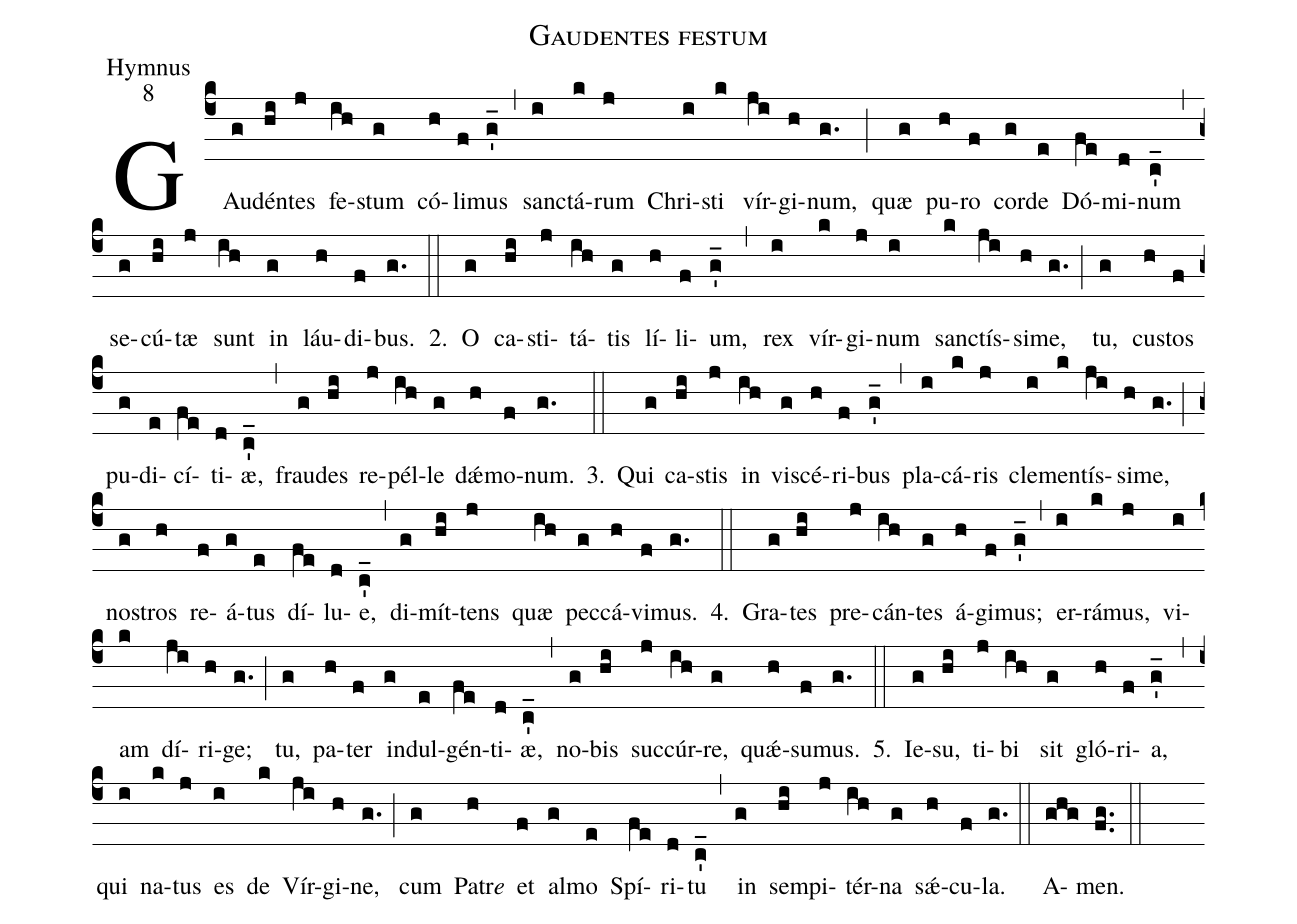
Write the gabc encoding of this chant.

name:Gaudentes festum;
office-part:Hymnus;
mode:8;
%%
(c4)GAu(g)dén(hi)tes(j) fe(ih)stum(g) có(h)li(f)mus(g_') (,)
san(i)ctá(k)rum(j) Chri(i)sti(k) vír(ji)gi(h)num,(g.) (;)
quæ(g) pu(h)ro(f) cor(g)de(e) Dó(fe)mi(d)num(c'_) (,)
se(g)cú(hi)tæ(j) sunt(ih) in(g) láu(h)di(f)bus.(g.)
2.(::) O(g) ca(hi)sti(j)tá(ih)tis(g) lí(h)li(f)um,(g_') (,)
rex(i) vír(k)gi(j)num(i) san(k)ctís(ji)si(h)me,(g.) (;)
tu,(g) cu(h)stos(f) pu(g)di(e)cí(fe)ti(d)æ,(c'_) (,)
frau(g)des(hi) re(j)pél(ih)le(g) dǽ(h)mo(f)num.(g.)
3.(::) Qui(g) ca(hi)stis(j) in(ih) vi(g)scé(h)ri(f)bus(g_') (,)
pla(i)cá(k)ris(j) cle(i)men(k)tís(ji)si(h)me,(g.) (;)
no(g)stros(h) re(f)á(g)tus(e) dí(fe)lu(d)e,(c'_) (,)
di(g)mít(hi)tens(j) quæ(ih) pec(g)cá(h)vi(f)mus.(g.)
4.(::) Gra(g)tes(hi) pre(j)cán(ih)tes(g) á(h)gi(f)mus;(g_') (,)
er(i)rá(k)mus,(j) vi(i)am(k) dí(ji)ri(h)ge;(g.) (;)
tu,(g) pa(h)ter(f) in(g)dul(e)gén(fe)ti(d)æ,(c'_) (,)
no(g)bis(hi) suc(j)cúr(ih)re,(g) quǽ(h)su(f)mus.(g.)
5.(::) Ie(g)su,(hi) ti(j)bi(ih) sit(g) gló(h)ri(f)a,(g_') (,)
qui(i) na(k)tus(j) es(i) de(k) Vír(ji)gi(h)ne,(g.) (;)
cum(g) Patr<i>e</i>(h) et(f) al(g)mo(e) Spí(fe)ri(d)tu(c'_) (,)
in(g) sem(hi)pi(j)tér(ih)na(g) sǽ(h)cu(f)la.(g.) (::)
A(ghg)men.(fg..) (::)
